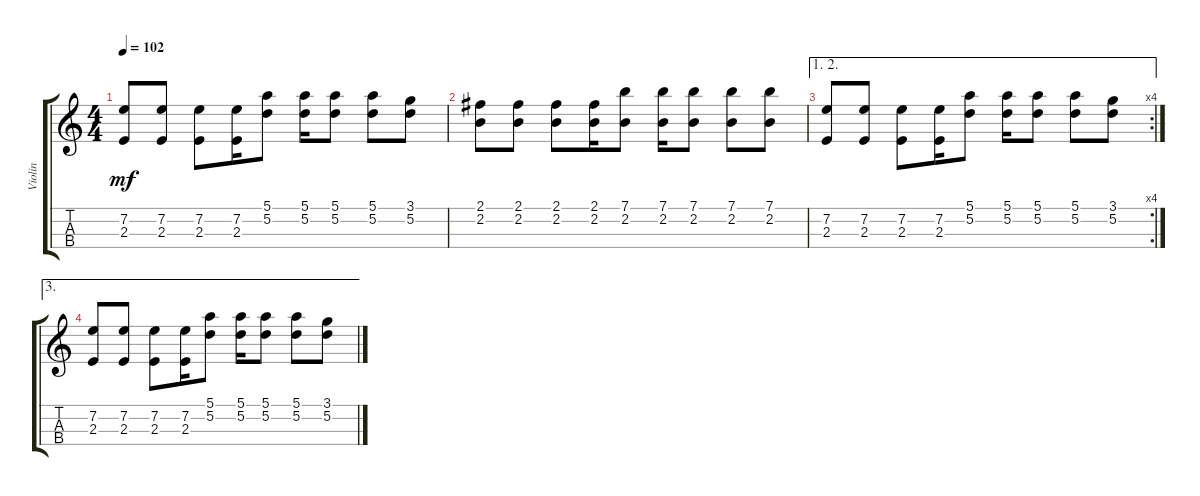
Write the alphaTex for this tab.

\track ("Violin" "Violin") {instrument violin}
\staff {score tabs}
\tuning (E5 A4 D4 G3) {hide}
\ts (4 4)
\tempo 102
\clef g2
\ks c
(7.2 2.3).8{dy mf} (7.2 2.3).8 (7.2 2.3).8 (7.2 2.3).16 (5.1 5.2).8 (5.1 5.2).16 (5.1 5.2).8 (5.1 5.2).8 (3.1 5.2).8 |
(2.1 2.2).8 (2.1 2.2).8 (2.1 2.2).8 (2.1 2.2).16 (7.1 2.2).8 (7.1 2.2).16 (7.1 2.2).8 (7.1 2.2).8 (7.1 2.2).8 |
\ae (1 2)
\rc 4
(7.2 2.3).8 (7.2 2.3).8 (7.2 2.3).8 (7.2 2.3).16 (5.1 5.2).8 (5.1 5.2).16 (5.1 5.2).8 (5.1 5.2).8 (3.1 5.2).8 |
\ae 3
(7.2 2.3).8 (7.2 2.3).8 (7.2 2.3).8 (7.2 2.3).16 (5.1 5.2).8 (5.1 5.2).16 (5.1 5.2).8 (5.1 5.2).8 (3.1 5.2).8
